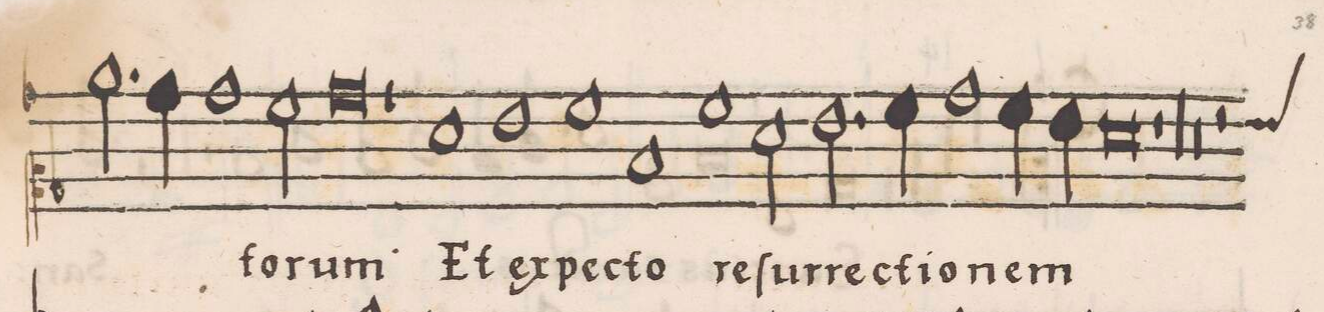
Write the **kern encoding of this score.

**kern	**text
*I"CANTVS	*
*clefC2	*
*k[b-]	*
*met(c|)	*
*M2/1	*
2.cc\	.
=220	=220
4b-\	.
1b-	.
2a\	-to-
=221	=221
0b-	-rum
=222	=222
1r	.
1f	Et
=223	=223
1g	ex-
1a	-pec-
=224	=224
1d	-to
1a	re-
=225	=225
2f\	-ſur-
2.g\	-rec-
4a\	-ti-
1b-	-o-
=226	=226
4a\	-nem
4g\	.
*custos:g	*
0f	.
=227	=227
*-	*-
